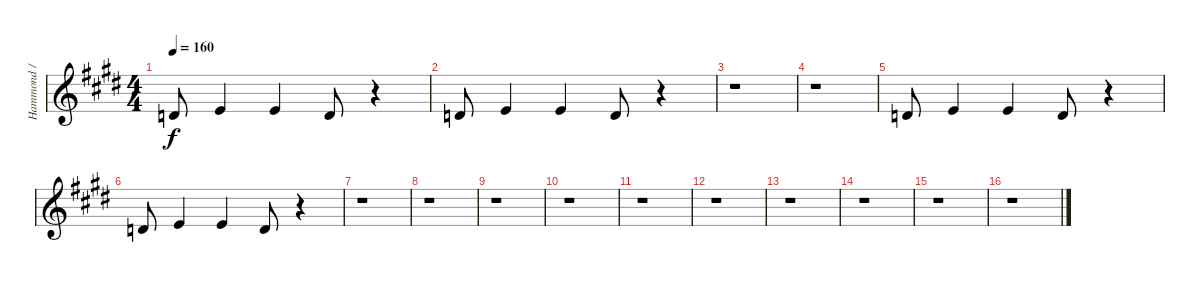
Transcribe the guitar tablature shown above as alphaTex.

\track (" Hammond / Bluie Vocals" " Hammond /") {instrument lead3calliope}
\staff {score}
\tuning (E4 B3 G3 D3 A2 E2) {hide}
\ts (4 4)
\tempo 160
\clef g2
\ks e
3.2.8{dy f} 5.2.4 5.2.4 3.2.8 r.4 |
3.2.8 5.2.4 5.2.4 3.2.8 r.4 |
r.1 |
r.1 |
3.2.8 5.2.4 5.2.4 3.2.8 r.4 |
3.2.8 5.2.4 5.2.4 3.2.8 r.4 |
r.1 |
r.1 |
r.1 |
r.1 |
r.1 |
r.1 |
r.1 |
r.1 |
r.1 |
r.1
